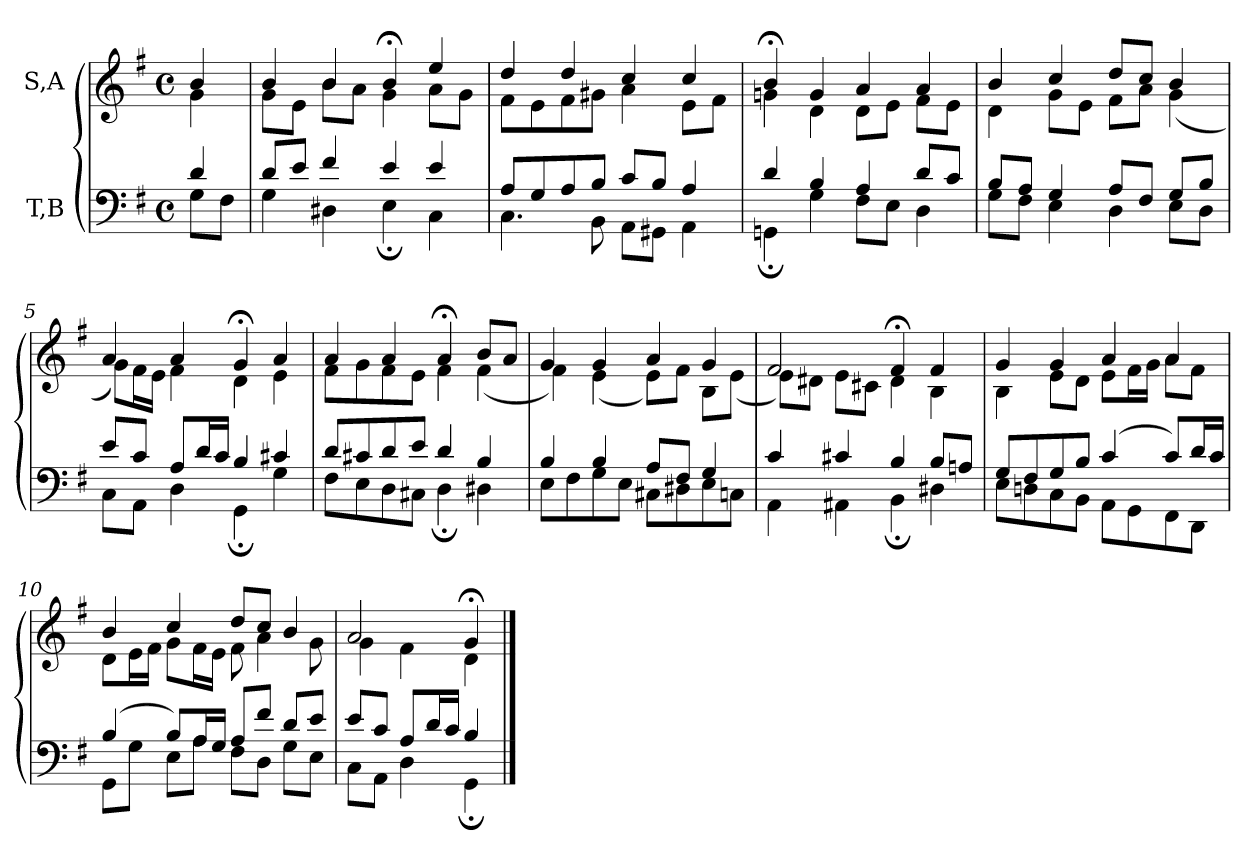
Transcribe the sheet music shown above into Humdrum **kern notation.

**kern	**kern
*part2	*part1
*staff2	*staff1
*I"T,B	*I"S,A
*clefF4	*clefG2
*k[f#]	*k[f#]
*M4/4	*M4/4
*met(c)	*met(c)
=	=
*^	*^
4d	8GL	4b	4g
.	8F#J	.	.
=1	=1	=1	=1
8dL	4G	4b	8gL
8eJ	.	.	8eJ
4f#	4D#X	4b	8bL
.	.	.	8aJ
4e	4E;	4b;<	4g
4e	4C	4ee	8aL
.	.	.	8gJ
=2	=2	=2	=2
8AL	4.C	4dd	8f#L
8G	.	.	8e
8A	.	4dd	8f#
8BJ	8BB	.	8g#XJ
8cL	8AAL	4cc	4a
8BJ	8GG#XJ	.	.
4A	4AA	4cc	8eL
.	.	.	8f#J
=3	=3	=3	=3
4d	4GGn;	4b;<	4gn
4B	4G	4g	4d
4A	8F#L	4a	8dL
.	8EJ	.	8eJ
8dL	4D	4a	8f#L
8cJ	.	.	8eJ
=4	=4	=4	=4
8BL	8GL	4b	4d
8AJ	8F#J	.	.
4G	4E	4cc	8gL
.	.	.	8eJ
8AL	4D	8ddL	8f#L
8F#J	.	8ccJ	8aJ
8GL	8EL	4b	(<4g
8BJ	8DJ	.	.
=5	=5	=5	=5
8eL	8CL	4a	8gL)
8cJ	8AAJ	.	16f#L
.	.	.	16eJJ
8AL	4D	4a	4f#
16dL	.	.	.
16cJJ	.	.	.
4B	4GG;	4g;<	4d
4c#X	4G	4a	4e
=6	=6	=6	=6
8dL	8F#L	4a	8f#L
8c#X	8E	.	8g
8d	8D	4a	8f#
8eJ	8C#XJ	.	8eJ
4d	4D;	4a;<	4f#
4B	4D#X	8bL	(<4f#
.	.	8aJ	.
=7	=7	=7	=7
4B	8EL	4g	4f#)
.	8F#	.	.
4B	8G	4g	(<4e
.	8EJ	.	.
8AL	8C#XL	4a	8eL)
8F#J	8D#X	.	8f#J
4G	8E	4g	8BL
.	8CnJ	.	(<8eJ
=8	=8	=8	=8
4c	4AA	2f#	8eL)
.	.	.	8d#XJ
4c#X	4AA#X	.	8eL
.	.	.	8c#XJ
4B	4BB;	4f#;<	4d#
8BL	4D#X	4f#	4B
8AnJ	.	.	.
=9	=9	=9	=9
8GL	8EL	4g	4B
8F#	8Dn	.	.
8G	8C	4g	8eL
8BJ	8BBJ	.	8dJ
(>4c	8AAL	4a	8eL
.	8GG	.	16f#L
.	.	.	16gJJ
8cL)	8FF#	4a	8aL
16dL	8DDJ	.	8f#J
16cJJ	.	.	.
=10	=10	=10	=10
(>4B	8GGL	4b	8dL
.	8GJ	.	16eL
.	.	.	16f#JJ
8BL)	8EL	4cc	8gL
16AL	8AJ	.	16f#L
16GJJ	.	.	16eJJ
8AL	8F#L	8ddL	8f#
8f#J	8DJ	8ccJ	4a
8dL	8GL	4b	.
8eJ	8EJ	.	8g
=55	=55	=55	=55
8eL	8CL	2a	4g
8cJ	8AAJ	.	.
8AL	4D	.	4f#
16dL	.	.	.
16cJJ	.	.	.
4B	4GG;	4g;<	4d
*v	*v	*	*
*	*v	*v
==	==
*-	*-
